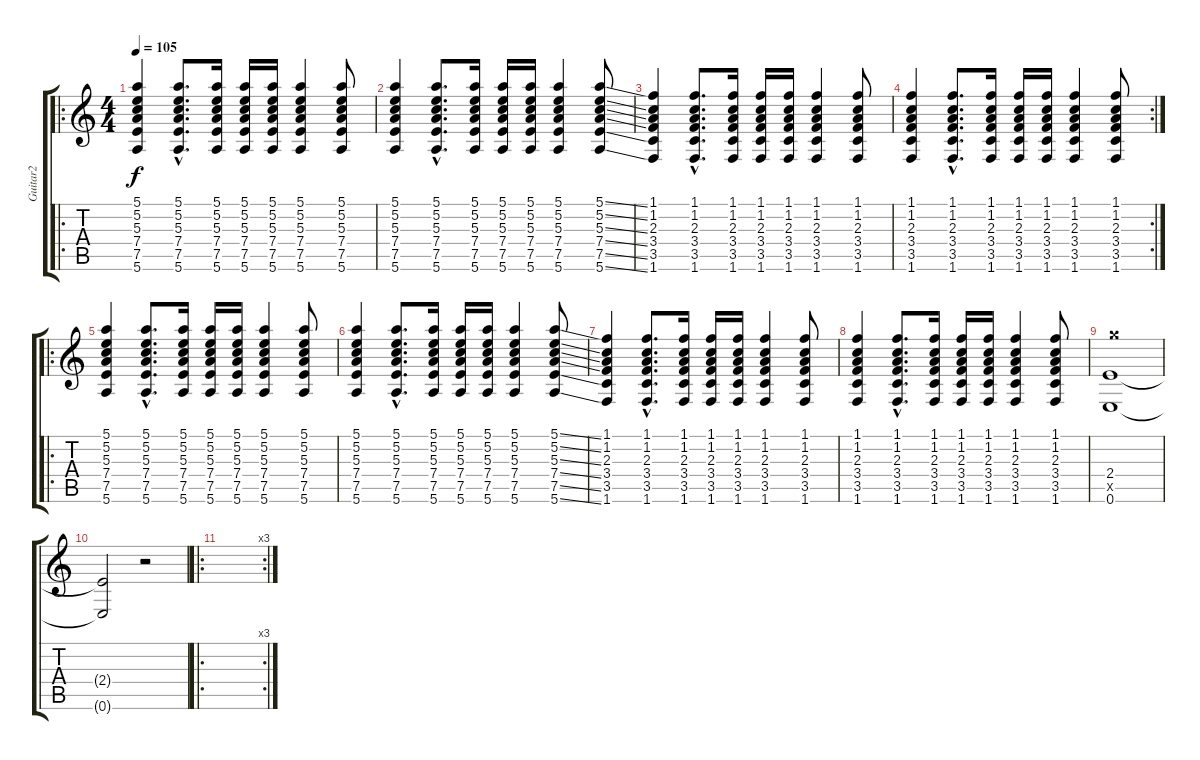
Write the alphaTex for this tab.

\track ("Guitar2" "Guitar2") {instrument overdrivenguitar}
\staff {score tabs}
\tuning (E4 B3 G3 D3 A2 E2) {hide}
\ro
\ts (4 4)
\tempo 105
\clef g2
\ks c
(5.1 5.2 5.3 7.4 7.5 5.6).4{dy f} (5.1{hac} 5.2{hac} 5.3{hac} 7.4{hac} 7.5{hac} 5.6{hac}).8{d} (5.1 5.2 5.3 7.4 7.5 5.6).16 (5.1 5.2 5.3 7.4 7.5 5.6).16 (5.1 5.2 5.3 7.4 7.5 5.6).16 (5.1 5.2 5.3 7.4 7.5 5.6).4 (5.1 5.2 5.3 7.4 7.5 5.6).8 |
(5.1 5.2 5.3 7.4 7.5 5.6).4 (5.1{hac} 5.2{hac} 5.3{hac} 7.4{hac} 7.5{hac} 5.6{hac}).8{d} (5.1 5.2 5.3 7.4 7.5 5.6).16 (5.1 5.2 5.3 7.4 7.5 5.6).16 (5.1 5.2 5.3 7.4 7.5 5.6).16 (5.1 5.2 5.3 7.4 7.5 5.6).4 (5.1{ss} 5.2{ss} 5.3{ss} 7.4{ss} 7.5{ss} 5.6{ss}).8 |
(1.1 1.2 2.3 3.4 3.5 1.6).4 (1.1{hac} 1.2{hac} 2.3{hac} 3.4{hac} 3.5{hac} 1.6{hac}).8{d} (1.1 1.2 2.3 3.4 3.5 1.6).16 (1.1 1.2 2.3 3.4 3.5 1.6).16 (1.1 1.2 2.3 3.4 3.5 1.6).16 (1.1 1.2 2.3 3.4 3.5 1.6).4 (1.1 1.2 2.3 3.4 3.5 1.6).8 |
\rc 2
(1.1 1.2 2.3 3.4 3.5 1.6).4 (1.1{hac} 1.2{hac} 2.3{hac} 3.4{hac} 3.5{hac} 1.6{hac}).8{d} (1.1 1.2 2.3 3.4 3.5 1.6).16 (1.1 1.2 2.3 3.4 3.5 1.6).16 (1.1 1.2 2.3 3.4 3.5 1.6).16 (1.1 1.2 2.3 3.4 3.5 1.6).4 (1.1 1.2 2.3 3.4 3.5 1.6).8 |
\ro
(5.1 5.2 5.3 7.4 7.5 5.6).4 (5.1{hac} 5.2{hac} 5.3{hac} 7.4{hac} 7.5{hac} 5.6{hac}).8{d} (5.1 5.2 5.3 7.4 7.5 5.6).16 (5.1 5.2 5.3 7.4 7.5 5.6).16 (5.1 5.2 5.3 7.4 7.5 5.6).16 (5.1 5.2 5.3 7.4 7.5 5.6).4 (5.1 5.2 5.3 7.4 7.5 5.6).8 |
(5.1 5.2 5.3 7.4 7.5 5.6).4 (5.1{hac} 5.2{hac} 5.3{hac} 7.4{hac} 7.5{hac} 5.6{hac}).8{d} (5.1 5.2 5.3 7.4 7.5 5.6).16 (5.1 5.2 5.3 7.4 7.5 5.6).16 (5.1 5.2 5.3 7.4 7.5 5.6).16 (5.1 5.2 5.3 7.4 7.5 5.6).4 (5.1{ss} 5.2{ss} 5.3{ss} 7.4{ss} 7.5{ss} 5.6{ss}).8 |
(1.1 1.2 2.3 3.4 3.5 1.6).4 (1.1{hac} 1.2{hac} 2.3{hac} 3.4{hac} 3.5{hac} 1.6{hac}).8{d} (1.1 1.2 2.3 3.4 3.5 1.6).16 (1.1 1.2 2.3 3.4 3.5 1.6).16 (1.1 1.2 2.3 3.4 3.5 1.6).16 (1.1 1.2 2.3 3.4 3.5 1.6).4 (1.1 1.2 2.3 3.4 3.5 1.6).8 |
(1.1 1.2 2.3 3.4 3.5 1.6).4 (1.1{hac} 1.2{hac} 2.3{hac} 3.4{hac} 3.5{hac} 1.6{hac}).8{d} (1.1 1.2 2.3 3.4 3.5 1.6).16 (1.1 1.2 2.3 3.4 3.5 1.6).16 (1.1 1.2 2.3 3.4 3.5 1.6).16 (1.1 1.2 2.3 3.4 3.5 1.6).4 (1.1 1.2 2.3 3.4 3.5 1.6).8 |
(2.4 22.5{x} 0.6).1 |
(2.4{t} 0.6{t}).2 r.2 |
\ro
\rc 3
